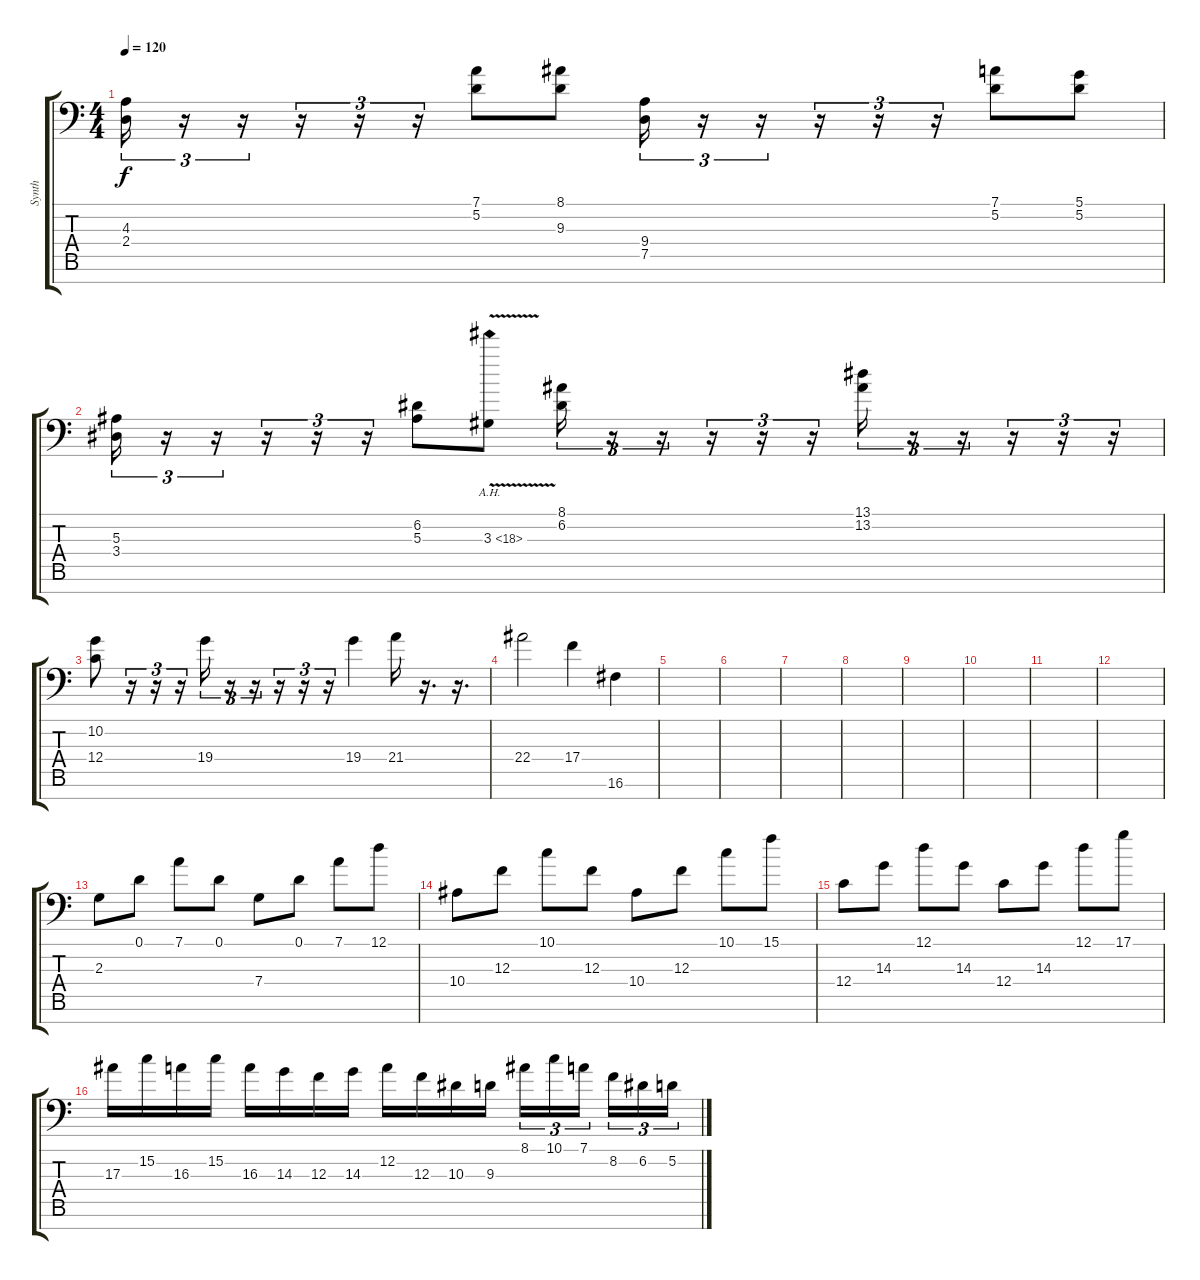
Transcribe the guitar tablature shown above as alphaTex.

\track ("Synth" "Synth") {instrument tremolostrings}
\staff {score tabs}
\tuning (D4 A3 F3 C3 G2 D2 G1) {hide}
\ts (4 4)
\tempo 120
\clef f4
\ks c
(4.3 2.4).16{tu (3 2) dy f} r.16{tu (3 2)} r.16{tu (3 2)} r.16{tu (3 2)} r.16{tu (3 2)} r.16{tu (3 2)} (7.1 5.2).8 (8.1 9.3).8 (9.4 7.5).16{tu (3 2)} r.16{tu (3 2)} r.16{tu (3 2)} r.16{tu (3 2)} r.16{tu (3 2)} r.16{tu (3 2)} (7.1 5.2).8 (5.1 5.2).8 |
(5.3 3.4).16{tu (3 2)} r.16{tu (3 2)} r.16{tu (3 2)} r.16{tu (3 2)} r.16{tu (3 2)} r.16{tu (3 2)} (6.2 5.3).8 3.3{ah 15 v}.8 (8.1 6.2).16{tu (3 2)} r.16{tu (3 2)} r.16{tu (3 2)} r.16{tu (3 2)} r.16{tu (3 2)} r.16{tu (3 2)} (13.1 13.2).16{tu (3 2)} r.16{tu (3 2)} r.16{tu (3 2)} r.16{tu (3 2)} r.16{tu (3 2)} r.16{tu (3 2)} |
(10.2 12.4).8 r.16{tu (3 2)} r.16{tu (3 2)} r.16{tu (3 2)} 19.4.16{tu (3 2)} r.16{tu (3 2)} r.16{tu (3 2)} r.16{tu (3 2)} r.16{tu (3 2)} r.16{tu (3 2)} 19.4.4 21.4.16 r.16{d} r.16{d} |
22.4.2 17.4.4 16.6.4 |
|
|
|
|
|
|
|
|
2.3.8{instrument lead2sawtooth} 0.1.8 7.1.8 0.1.8 7.4.8 0.1.8 7.1.8 12.1.8 |
10.4.8 12.3.8 10.1.8 12.3.8 10.4.8 12.3.8 10.1.8 15.1.8 |
12.4.8 14.3.8 12.1.8 14.3.8 12.4.8 14.3.8 12.1.8 17.1.8 |
17.3.16 15.2.16 16.3.16 15.2.16 16.3.16 14.3.16 12.3.16 14.3.16 12.2.16 12.3.16 10.3.16 9.3.16 8.1.16{tu (3 2)} 10.1.16{tu (3 2)} 7.1.16{tu (3 2) beam splitsecondary} 8.2.16{tu (3 2)} 6.2.16{tu (3 2)} 5.2.16{tu (3 2)}
